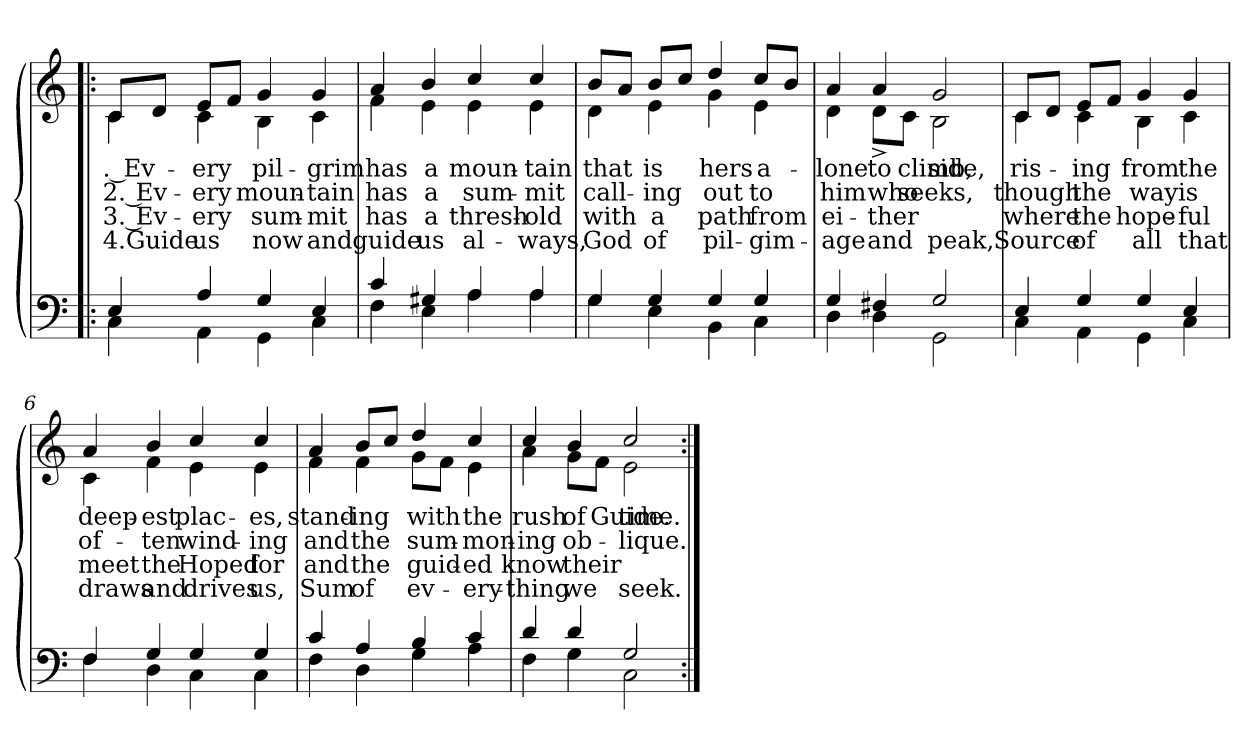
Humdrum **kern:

**kern	**kern	**text	**text	**text	**text
*part1	*part1	*part1	*part1	*part1	*part1
*staff2	*staff1	*staff1	*staff1	*staff1	*staff1
*clefF4	*clefG2	*	*	*	*
*k[]	*k[]	*	*	*	*
*C:	*C:	*	*	*	*
=1!|:	=1!|:	=1!|:	=1!|:	=1!|:	=1!|:
*^	*	*	*	*	*
!	!	!	!LO:LY:b:rj	!LO:LY:b:rj	!LO:LY:b:rj	!LO:LY:b:rj
*	*	*^	*	*	*	*
4E/	4C\	8c/L	4c<\	. Ev-	2. Ev-	3. Ev-	4.Guide
.	.	8d/J	.	.	.	.	.
!	!	!	!	!LO:LY:b	!LO:LY:b	!LO:LY:b	!LO:LY:b
4A/	4AA\	8e/L	4c\	-ery	-ery	-ery	us
.	.	8f/J	.	.	.	.	.
!	!	!	!	!LO:LY:b	!LO:LY:b	!LO:LY:b	!LO:LY:b
4G/	4GG\	4g/	4B\	pil-	moun-	sum-	now
!	!	!	!	!LO:LY:b	!LO:LY:b	!LO:LY:b	!LO:LY:b
4E/	4C\	4g/	4c\	-grim	-tain	-mit	and
=2	=2	=2	=2	=2	=2	=2	=2
!	!	!	!	!LO:LY:b	!LO:LY:b	!LO:LY:b	!LO:LY:b
4c/	4F\	4a/	4f\	has	has	has	guide
!	!	!	!	!LO:LY:b	!LO:LY:b	!LO:LY:b	!LO:LY:b
4G#X/	4E\	4b/	4e\	a	a	a	us
!	!	!	!	!LO:LY:b	!LO:LY:b	!LO:LY:b	!LO:LY:b
4A/	4A\	4cc/	4e\	moun-	sum-	thresh-	al-
!	!	!	!	!LO:LY:b	!LO:LY:b	!LO:LY:b	!LO:LY:b
4A/	4A\	4cc/	4e\	-tain	-mit	-old	-ways,
=3	=3	=3	=3	=3	=3	=3	=3
!	!	!	!	!LO:LY:b	!LO:LY:b	!LO:LY:b	!LO:LY:b
4G/	4G\	8b/L	4d\	that	call-	with	God
.	.	8a/J	.	.	.	.	.
!	!	!	!	!LO:LY:b	!LO:LY:b	!LO:LY:b	!LO:LY:b
4G/	4E\	8b/L	4e\	is	-ing	a	of
.	.	8cc/J	.	.	.	.	.
!	!	!	!	!LO:LY:b	!LO:LY:b	!LO:LY:b	!LO:LY:b
4G/	4BB\	4dd/	4g\	hers	out	path	pil-
!	!	!	!	!	!LO:LY:b	!LO:LY:b	!LO:LY:b
!	!	!	!	!LO:LY:b	!	!	!
4G/	4C\	8cc/L	4e\	a-	to	from	-gim-
.	.	8b/J	.	.	.	.	.
=4	=4	=4	=4	=4	=4	=4	=4
!	!	!	!	!LO:LY:b	!LO:LY:b	!LO:LY:b	!LO:LY:b
4G/	4D\	4a/	4d\	-lone	him	ei-	-age
!	!	!	!	!LO:LY:b	!LO:LY:b	!LO:LY:b	!LO:LY:b
4F#X/	4D\	4a/	8d^<\L	to	who	-ther	and
!	!	!	!	!LO:LY:b	!LO:LY:b	!	!
.	.	.	8c\J	climb,	seeks,	.	.
!	!	!	!	!LO:LY:b	!	!	!LO:LY:b
2G/	2GG\	2g/	2B\	side,	.	.	peak,
!!LO:LB:g=z	!!
=5	=5	=5	=5	=5	=5	=5	=5
!	!	!	!	!LO:LY:b:rj	!LO:LY:b:rj	!LO:LY:b:rj	!LO:LY:b:rj
4E/	4C\	8c/L	4c\	ris-	though	where	Source
.	.	8d/J	.	.	.	.	.
!	!	!	!	!LO:LY:b	!LO:LY:b	!LO:LY:b	!LO:LY:b
4G/	4AA\	8e/L	4c\	-ing	the	the	of
.	.	8f/J	.	.	.	.	.
!	!	!	!	!LO:LY:b	!LO:LY:b	!LO:LY:b	!LO:LY:b
4G/	4GG\	4g/	4B\	from	way	hope-	all
!	!	!	!	!LO:LY:b	!LO:LY:b	!LO:LY:b	!LO:LY:b
4E/	4C\	4g/	4c\	the	is	-ful	that
=6	=6	=6	=6	=6	=6	=6	=6
!	!	!	!	!LO:LY:b	!LO:LY:b	!LO:LY:b	!LO:LY:b
4F/	4F\	4a/	4c\	deep-	of-	meet	draws
!	!	!	!	!LO:LY:b	!LO:LY:b	!LO:LY:b	!LO:LY:b
4G/	4D\	4b/	4f\	-est	-ten	the	and
!	!	!	!	!LO:LY:b	!LO:LY:b	!LO:LY:b	!LO:LY:b
4G/	4C\	4cc/	4e\	plac-	wind-	Hoped	drives
!	!	!	!	!LO:LY:b	!LO:LY:b	!LO:LY:b	!LO:LY:b
4G/	4C\	4cc/	4e\	-es,	-ing	for	us,
=7	=7	=7	=7	=7	=7	=7	=7
!	!	!	!	!LO:LY:b	!LO:LY:b	!LO:LY:b	!LO:LY:b
4c/	4F\	4a/	4f\	stand-	and	and	Sum
!	!	!	!	!LO:LY:b	!LO:LY:b	!LO:LY:b	!LO:LY:b
4A/	4D\	8b/L	4f\	-ing	the	the	of
.	.	8cc/J	.	.	.	.	.
!	!	!	!	!LO:LY:b	!LO:LY:b	!LO:LY:b	!LO:LY:b
4B/	4G\	4dd/	8g\L	with	sum-	guid-	ev-
.	.	.	8f\J	.	.	.	.
!	!	!	!	!LO:LY:b	!LO:LY:b	!LO:LY:b	!LO:LY:b
4c/	4A\	4cc/	4e\	the	-mon-	-ed	-ery-
=8	=8	=8	=8	=8	=8	=8	=8
!	!	!	!	!LO:LY:b	!LO:LY:b	!LO:LY:b	!LO:LY:b
4d/	4F\	4cc/	4a\	rush	-ing	know	-thing
!	!	!	!	!LO:LY:b	!LO:LY:b	!LO:LY:b	!LO:LY:b
4d/	4G\	4b/	8g\L	of	ob-	their	we
!	!	!	!	!LO:LY:b	!	!	!
.	.	.	8f\J	Guide.	.	.	.
!	!	!	!	!LO:LY:b	!LO:LY:b	!	!LO:LY:b
2G/	2C\	2cc/	2e\	time.	lique.	.	seek.
*v	*v	*	*	*	*	*	*
*	*v	*v	*	*	*	*
=:|!	=:|!	=:|!	=:|!	=:|!	=:|!
*-	*-	*-	*-	*-	*-
